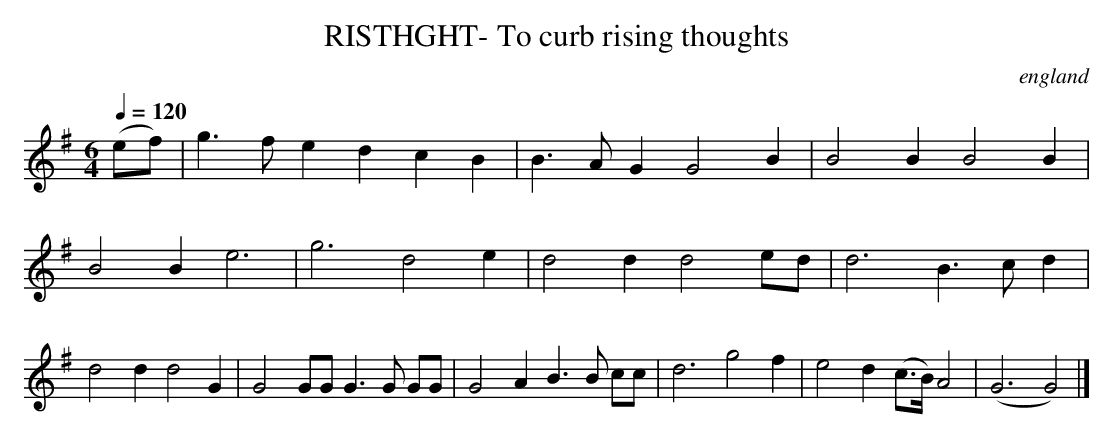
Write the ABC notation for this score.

X:1
T:RISTHGHT- To curb rising thoughts
O:england
Q:1/4=120
L:1/4
M:6/4
K:G
(e/f/)|g3/2f/edcB|B3/2A/GG2B|B2BB2B|B2Be3|\
g3d2e|d2dd2e/d/|d3B3/2c/d|d2dd2G|\
G2G/G/G3/2G/ G/G/|G2AB3/2B/ c/c/|\
d3g2f|e2d(c3/4B/4)A2|(G3G2)|]
